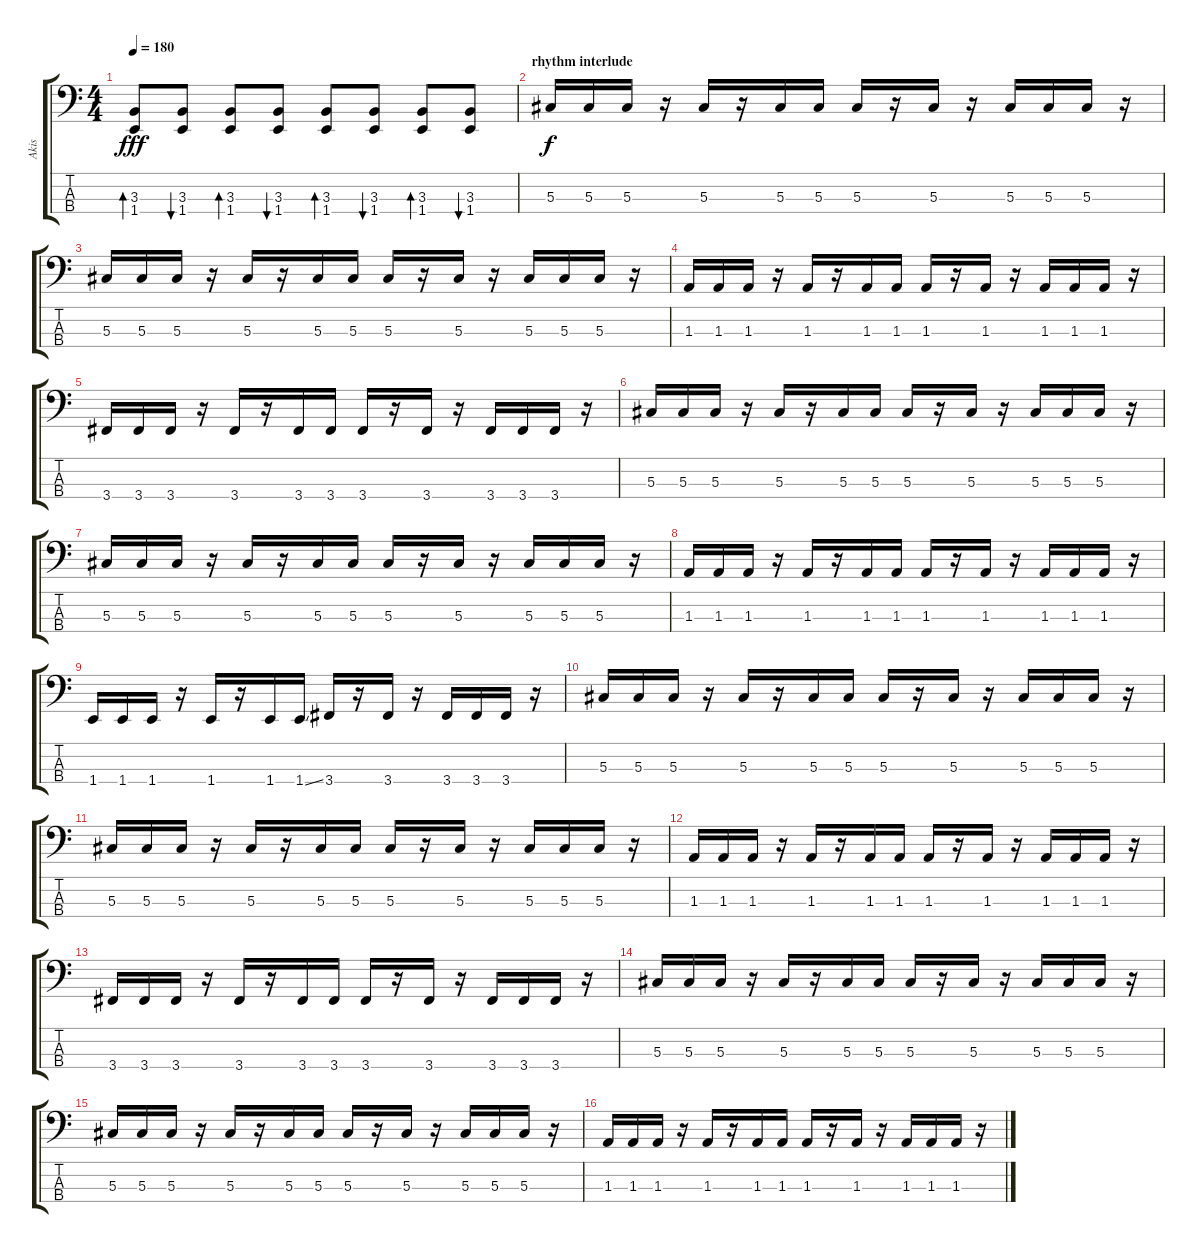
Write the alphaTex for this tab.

\track ("Akis" "Akis") {instrument electricbassfinger}
\staff {score tabs}
\tuning (Gb2 Db2 Ab1 Eb1) {hide}
\ts (4 4)
\tempo 180
\clef f4
\ks c
(3.3 1.4).8{bd 120 dy fff} (3.3 1.4).8{bu 120} (3.3 1.4).8{bd 120} (3.3 1.4).8{bu 120} (3.3 1.4).8{bd 120} (3.3 1.4).8{bu 120} (3.3 1.4).8{bd 120} (3.3 1.4).8{bu 120} |
\section ("" "rhythm interlude")
5.3.16{dy f} 5.3.16 5.3.16 r.16 5.3.16 r.16 5.3.16 5.3.16 5.3.16 r.16 5.3.16 r.16 5.3.16 5.3.16 5.3.16 r.16 |
5.3.16 5.3.16 5.3.16 r.16 5.3.16 r.16 5.3.16 5.3.16 5.3.16 r.16 5.3.16 r.16 5.3.16 5.3.16 5.3.16 r.16 |
1.3.16 1.3.16 1.3.16 r.16 1.3.16 r.16 1.3.16 1.3.16 1.3.16 r.16 1.3.16 r.16 1.3.16 1.3.16 1.3.16 r.16 |
3.4.16 3.4.16 3.4.16 r.16 3.4.16 r.16 3.4.16 3.4.16 3.4.16 r.16 3.4.16 r.16 3.4.16 3.4.16 3.4.16 r.16 |
5.3.16 5.3.16 5.3.16 r.16 5.3.16 r.16 5.3.16 5.3.16 5.3.16 r.16 5.3.16 r.16 5.3.16 5.3.16 5.3.16 r.16 |
5.3.16 5.3.16 5.3.16 r.16 5.3.16 r.16 5.3.16 5.3.16 5.3.16 r.16 5.3.16 r.16 5.3.16 5.3.16 5.3.16 r.16 |
1.3.16 1.3.16 1.3.16 r.16 1.3.16 r.16 1.3.16 1.3.16 1.3.16 r.16 1.3.16 r.16 1.3.16 1.3.16 1.3.16 r.16 |
1.4.16 1.4.16 1.4.16 r.16 1.4.16 r.16 1.4.16 1.4{ss}.16 3.4.16 r.16 3.4.16 r.16 3.4.16 3.4.16 3.4.16 r.16 |
5.3.16 5.3.16 5.3.16 r.16 5.3.16 r.16 5.3.16 5.3.16 5.3.16 r.16 5.3.16 r.16 5.3.16 5.3.16 5.3.16 r.16 |
5.3.16 5.3.16 5.3.16 r.16 5.3.16 r.16 5.3.16 5.3.16 5.3.16 r.16 5.3.16 r.16 5.3.16 5.3.16 5.3.16 r.16 |
1.3.16 1.3.16 1.3.16 r.16 1.3.16 r.16 1.3.16 1.3.16 1.3.16 r.16 1.3.16 r.16 1.3.16 1.3.16 1.3.16 r.16 |
3.4.16 3.4.16 3.4.16 r.16 3.4.16 r.16 3.4.16 3.4.16 3.4.16 r.16 3.4.16 r.16 3.4.16 3.4.16 3.4.16 r.16 |
5.3.16 5.3.16 5.3.16 r.16 5.3.16 r.16 5.3.16 5.3.16 5.3.16 r.16 5.3.16 r.16 5.3.16 5.3.16 5.3.16 r.16 |
5.3.16 5.3.16 5.3.16 r.16 5.3.16 r.16 5.3.16 5.3.16 5.3.16 r.16 5.3.16 r.16 5.3.16 5.3.16 5.3.16 r.16 |
1.3.16 1.3.16 1.3.16 r.16 1.3.16 r.16 1.3.16 1.3.16 1.3.16 r.16 1.3.16 r.16 1.3.16 1.3.16 1.3.16 r.16
